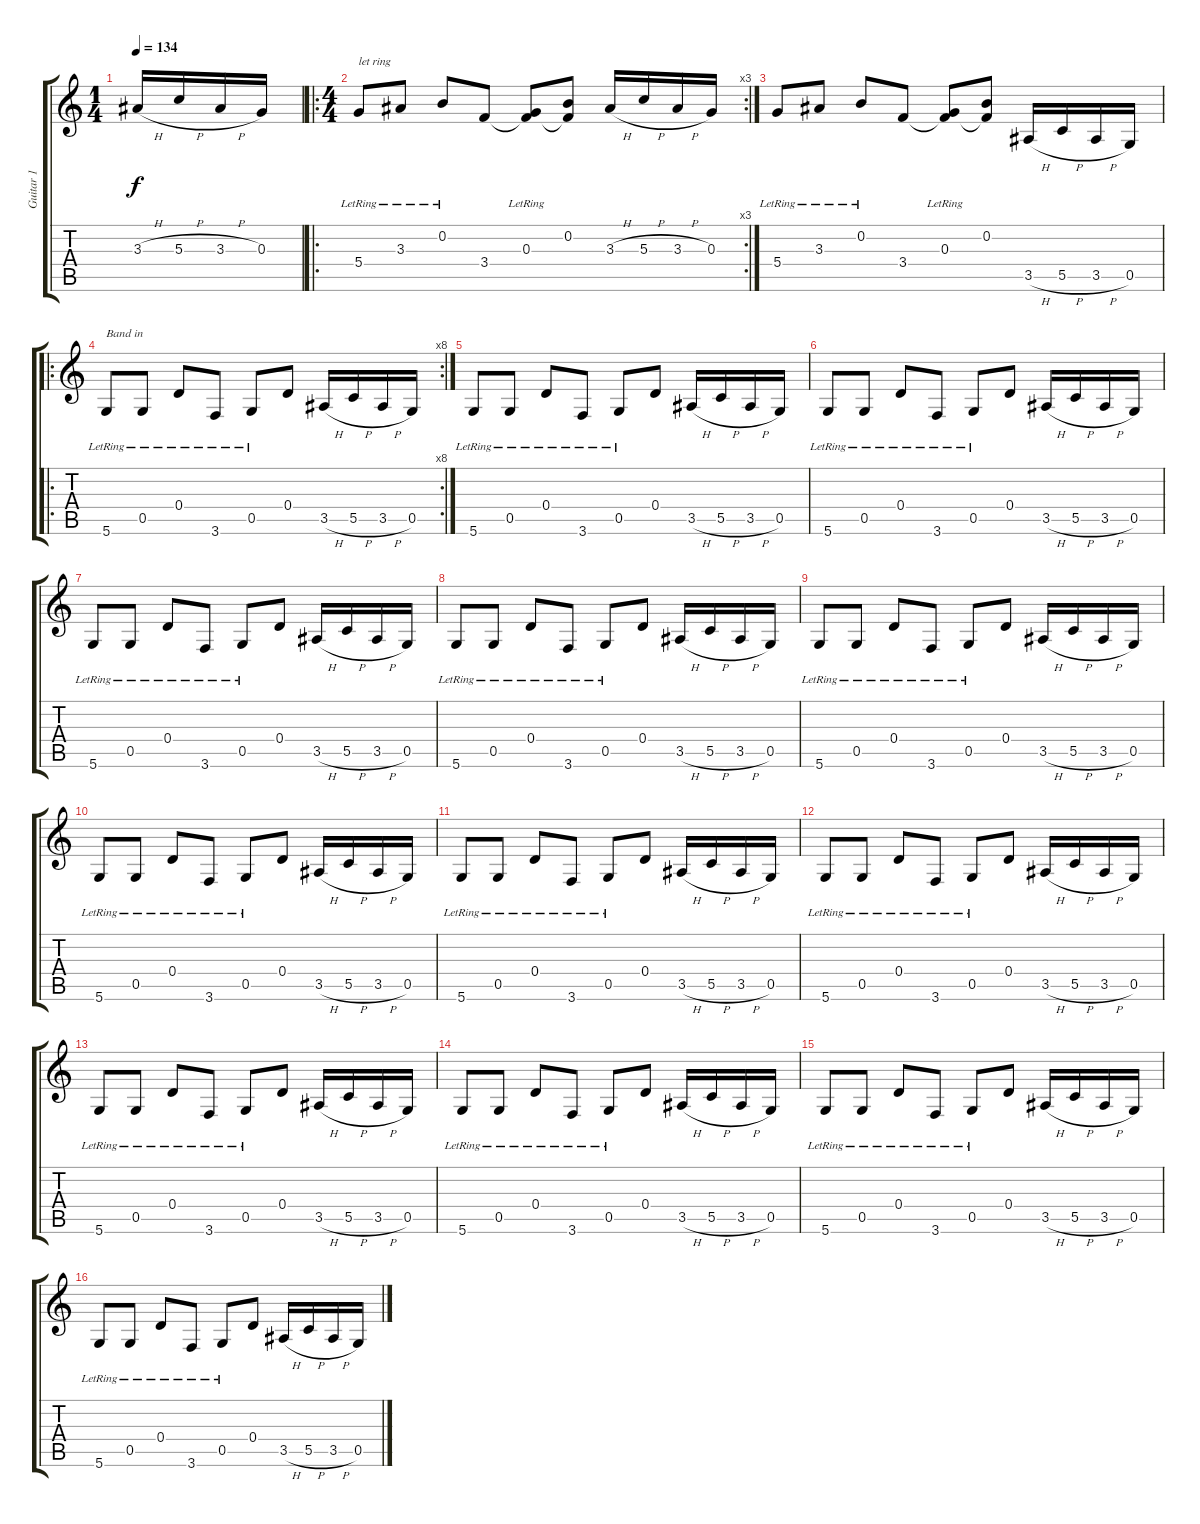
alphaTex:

\track ("Guitar 1" "Guitar 1") {instrument overdrivenguitar}
\staff {score tabs}
\tuning (E4 B3 G3 D3 G2 D2) {hide}
\ts (1 4)
\tempo 134
\clef g2
\ks c
3.3{h}.16{dy f instrument overdrivenguitar} 5.3{h}.16 3.3{h}.16 0.3.16 |
\ro
\rc 3
\ts (4 4)
5.4{lr}.8{txt "let ring"} 3.3{lr}.8 0.2{lr}.8 3.4.8 (0.3{lr} 3.4{t}).8 (0.2 3.4{t}).8 3.3{h}.16 5.3{h}.16 3.3{h}.16 0.3.16 |
5.4{lr}.8 3.3{lr}.8 0.2{lr}.8 3.4.8 (0.3{lr} 3.4{t}).8 (0.2 3.4{t}).8 3.5{h}.16 5.5{h}.16 3.5{h}.16 0.5.16 |
\ro
\rc 8
5.6{lr}.8{txt "Band in"} 0.5{lr}.8 0.4{lr}.8 3.6{lr}.8 0.5{lr}.8 0.4.8 3.5{h}.16 5.5{h}.16 3.5{h}.16 0.5.16 |
5.6{lr}.8 0.5{lr}.8 0.4{lr}.8 3.6{lr}.8 0.5{lr}.8 0.4.8 3.5{h}.16 5.5{h}.16 3.5{h}.16 0.5.16 |
5.6{lr}.8 0.5{lr}.8 0.4{lr}.8 3.6{lr}.8 0.5{lr}.8 0.4.8 3.5{h}.16 5.5{h}.16 3.5{h}.16 0.5.16 |
5.6{lr}.8 0.5{lr}.8 0.4{lr}.8 3.6{lr}.8 0.5{lr}.8 0.4.8 3.5{h}.16 5.5{h}.16 3.5{h}.16 0.5.16 |
5.6{lr}.8 0.5{lr}.8 0.4{lr}.8 3.6{lr}.8 0.5{lr}.8 0.4.8 3.5{h}.16 5.5{h}.16 3.5{h}.16 0.5.16 |
5.6{lr}.8 0.5{lr}.8 0.4{lr}.8 3.6{lr}.8 0.5{lr}.8 0.4.8 3.5{h}.16 5.5{h}.16 3.5{h}.16 0.5.16 |
5.6{lr}.8 0.5{lr}.8 0.4{lr}.8 3.6{lr}.8 0.5{lr}.8 0.4.8 3.5{h}.16 5.5{h}.16 3.5{h}.16 0.5.16 |
5.6{lr}.8 0.5{lr}.8 0.4{lr}.8 3.6{lr}.8 0.5{lr}.8 0.4.8 3.5{h}.16 5.5{h}.16 3.5{h}.16 0.5.16 |
5.6{lr}.8 0.5{lr}.8 0.4{lr}.8 3.6{lr}.8 0.5{lr}.8 0.4.8 3.5{h}.16 5.5{h}.16 3.5{h}.16 0.5.16 |
5.6{lr}.8 0.5{lr}.8 0.4{lr}.8 3.6{lr}.8 0.5{lr}.8 0.4.8 3.5{h}.16 5.5{h}.16 3.5{h}.16 0.5.16 |
5.6{lr}.8 0.5{lr}.8 0.4{lr}.8 3.6{lr}.8 0.5{lr}.8 0.4.8 3.5{h}.16 5.5{h}.16 3.5{h}.16 0.5.16 |
5.6{lr}.8 0.5{lr}.8 0.4{lr}.8 3.6{lr}.8 0.5{lr}.8 0.4.8 3.5{h}.16 5.5{h}.16 3.5{h}.16 0.5.16 |
5.6{lr}.8 0.5{lr}.8 0.4{lr}.8 3.6{lr}.8 0.5{lr}.8 0.4.8 3.5{h}.16 5.5{h}.16 3.5{h}.16 0.5.16
